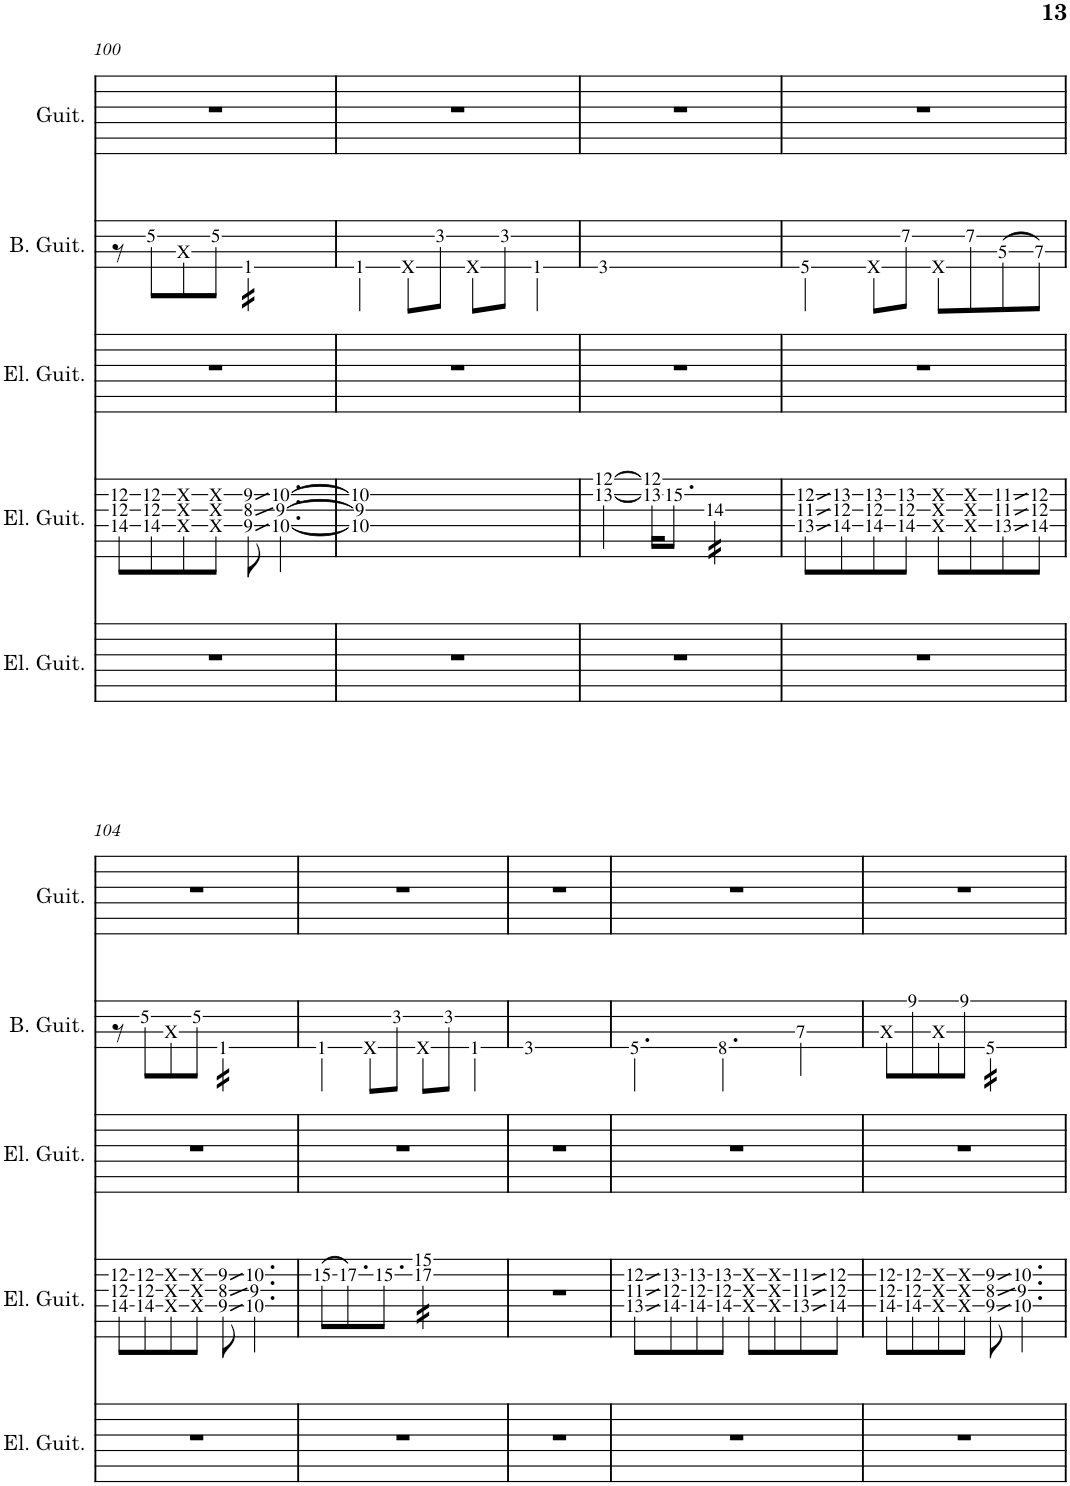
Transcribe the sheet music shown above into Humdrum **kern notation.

**kern	**kern	**kern	**kern	**kern
*part5	*part4	*part3	*part2	*part1
*staff5	*staff4	*staff3	*staff2	*staff1
*I"Electric Guitar	*I"Electric Guitar	*I"Electric Guitar	*I"Bass Guitar	*I"Guitar
*I'El. Guit.	*I'El. Guit.	*I'El. Guit.	*I'B. Guit.	*I'Guit.
!!LO:PB:g=z
*clefG2	*clefG2	*clefG2	*clefF4	*clefG2
*Trd7c12	*Trd7c12	*Trd7c12	*Trd7c12	*Trd7c12
*k[]	*k[]	*k[]	*k[]	*k[]
*M4/4	*M4/4	*M4/4	*M4/4	*M4/4
=100	=100	=100	=100	=100
1r	8ee\ 8gg\ 8bb\L	1r	8r	1r
.	8ee\ 8gg\ 8bb\	.	8G\L	.
.	8ee\ 8gg\ 8bb\	.	8AA\	.
.	8ee\ 8gg\ 8bb\J	.	8G\J	.
.	8b\ 8ee-X\ 8gg#X\	.	2FF\	.
.	[4.cc\ [4.een\ [4.aa\	.	.	.
=101	=101	=101	=101	=101
1r	1cc] 1ee] 1aa]	1r	4FF\	1r
.	.	.	8FF\L	.
.	.	.	8F\J	.
.	.	.	8FF\L	.
.	.	.	8F\J	.
.	.	.	4FF\	.
=102	=102	=102	=102	=102
1r	[4ccc\ [4eee\	1r	1GG	1r
.	16ccc\] 16eee\]KL	.	.	.
.	8.ddd\J	.	.	.
.	2aa\	.	.	.
=103	=103	=103	=103	=103
1r	8ee-X\ 8ff#X\ 8bb\L	1r	4AA\	1r
.	8een\ 8gg\ 8ccc\	.	.	.
.	8ee\ 8gg\ 8ccc\	.	8EE\L	.
.	8ee\ 8gg\ 8ccc\J	.	8A\J	.
.	8ee\ 8gg\ 8ccc\L	.	8EE\L	.
.	8ee\ 8gg\ 8ccc\	.	8A\	.
.	8ee-X\ 8ff#\ 8bb-X\	.	(8D\	.
.	8een\ 8gg\ 8bbn\J	.	8E\J)	.
!!LO:LB:g=z
=104	=104	=104	=104	=104
1r	8ee\ 8gg\ 8bb\L	1r	8r	1r
.	8ee\ 8gg\ 8bb\	.	8G\L	.
.	8ee\ 8gg\ 8bb\	.	8AA\	.
.	8ee\ 8gg\ 8bb\J	.	8G\J	.
.	8b\ 8ee-X\ 8gg#X\	.	2FF\	.
.	4.cc\ 4.een\ 4.aa\	.	.	.
=105	=105	=105	=105	=105
1r	(8ddd\L	1r	4FF\	1r
.	8.eee\)	.	.	.
.	.	.	8FF\L	.
.	8.ddd\J	.	.	.
.	.	.	8F\J	.
.	2eee\ 2ggg\	.	8FF\L	.
.	.	.	8F\J	.
.	.	.	4FF\	.
=106	=106	=106	=106	=106
1r	1r	1r	1GG	1r
=107	=107	=107	=107	=107
1r	8ee-X\ 8ff#X\ 8bb\L	1r	4.AA\	1r
.	8een\ 8gg\ 8ccc\	.	.	.
.	8ee\ 8gg\ 8ccc\	.	.	.
.	8ee\ 8gg\ 8ccc\J	.	4.C\	.
.	8ee\ 8gg\ 8ccc\L	.	.	.
.	8ee\ 8gg\ 8ccc\	.	.	.
.	8ee-X\ 8ff#\ 8bb-X\	.	4E\	.
.	8een\ 8gg\ 8bbn\J	.	.	.
=108	=108	=108	=108	=108
1r	8ee\ 8gg\ 8bb\L	1r	8E\L	1r
.	8ee\ 8gg\ 8bb\	.	8e\	.
.	8ee\ 8gg\ 8bb\	.	8E\	.
.	8ee\ 8gg\ 8bb\J	.	8e\J	.
.	8b\ 8ee-X\ 8gg#X\	.	2AA\	.
.	4.cc\ 4.een\ 4.aa\	.	.	.
=	=	=	=	=
*-	*-	*-	*-	*-
